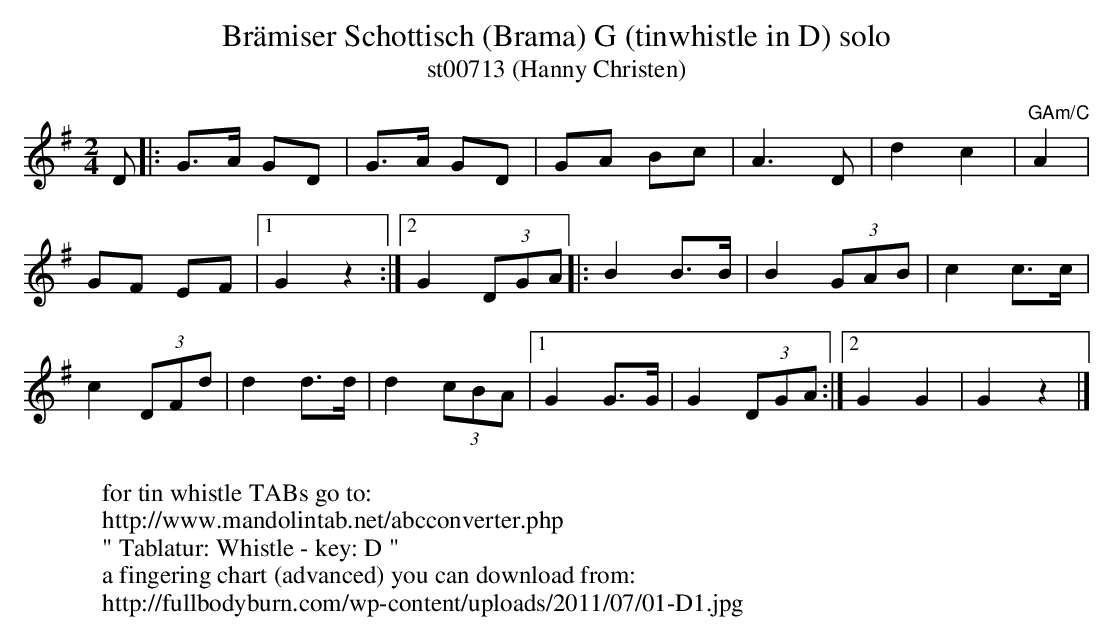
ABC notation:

X:1
T:Br\"amiser Schottisch (Brama) G (tinwhistle in D) solo
T: st00713 (Hanny Christen)
M:2/4
L:1/8
K:G transpose=12
D|: G>A GD | G>A GD | GA Bc | A3D | d2c2 | "GAm/C"A2 |
GF EF |1 G2z2 :|2 G2 (3DGA |: B2 B>B | B2 (3GAB | c2 c>c |
c2 (3DFd | d2d>d | d2 (3cBA |1 G2G>G | G2 (3DGA :|2 G2G2 | G2z2 |]
W:
W:for tin whistle TABs go to:
W:http://www.mandolintab.net/abcconverter.php
W:" Tablatur: Whistle - key: D "
W:a fingering chart (advanced) you can download from:
W:http://fullbodyburn.com/wp-content/uploads/2011/07/01-D1.jpg
